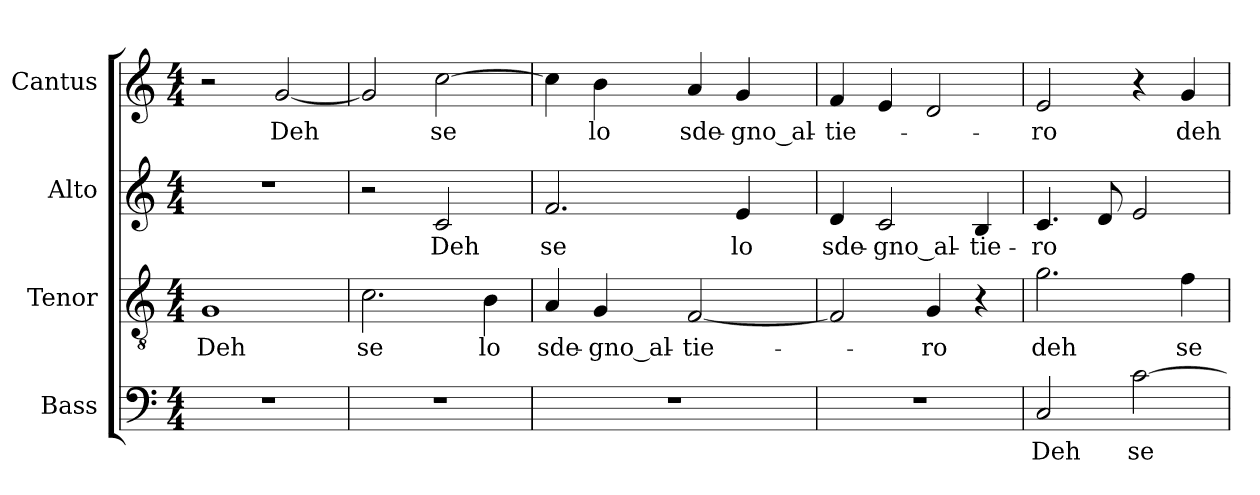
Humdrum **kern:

**kern	**text	**kern	**text	**kern	**text	**kern	**text
*part4	*part4	*part3	*part3	*part2	*part2	*part1	*part1
*staff4	*staff4	*staff3	*staff3	*staff2	*staff2	*staff1	*staff1
*I"Bass	*	*I"Tenor	*	*I"Alto	*	*I"Cantus	*
*I'B.	*	*I'T.	*	*I'A.	*	*I'S.	*
!!LO:PB:g=z
*clefF4	*	*clefGv2	*	*clefG2	*	*clefG2	*
*	*	*ITrd7c12	*	*	*	*	*
*k[]	*	*k[]	*	*k[]	*	*k[]	*
*C:	*	*C:	*	*C:	*	*C:	*
*M4/4	*	*M4/4	*	*M4/4	*	*M4/4	*
=1	=1	=1	=1	=1	=1	=1	=1
!	!	!	!LO:LY:b:color=#000000	!	!	!	!
1r	.	1GGi	Deh	1r	.	2r	.
!	!	!	!	!	!	!	!LO:LY:b:color=#000000
.	.	.	.	.	.	[<2gi/	Deh
=2	=2	=2	=2	=2	=2	=2	=2
!	!	!	!LO:LY:b:color=#000000	!	!	!	!
1r	.	2.Ci\	se	2r	.	2gi/]	.
!	!	!	!	!	!LO:LY:b:color=#000000	!	!
!	!	!	!	!	!	!	!LO:LY:b:color=#000000
.	.	.	.	2ci/	Deh	[>2cci\	se
!	!	!	!LO:LY:b:color=#000000	!	!	!	!
.	.	4BBi\	lo	.	.	.	.
=3	=3	=3	=3	=3	=3	=3	=3
!	!	!	!LO:LY:b:color=#000000	!	!	!	!
!	!	!	!	!	!LO:LY:b:color=#000000	!	!
1r	.	4AAi/	sde-	2.fi/	se	4cci\]	.
!	!	!	!LO:LY:b:color=#000000	!	!	!	!
!	!	!	!	!	!	!	!LO:LY:b:color=#000000
.	.	4GGi/	-gno_al-	.	.	4bi\	lo
!	!	!	!LO:LY:b:color=#000000	!	!	!	!
!	!	!	!	!	!	!	!LO:LY:b:color=#000000
.	.	[<2FFi/	-tie-	.	.	4ai/	sde-
!	!	!	!	!	!LO:LY:b:color=#000000	!	!
!	!	!	!	!	!	!	!LO:LY:b:color=#000000
.	.	.	.	4ei/	lo	4gi/	-gno_al-
=4	=4	=4	=4	=4	=4	=4	=4
!	!	!	!	!	!LO:LY:b:color=#000000	!	!
!	!	!	!	!	!	!	!LO:LY:b:color=#000000
1r	.	2FFi/]	.	4di/	sde-	4fi/	-tie-
!	!	!	!	!	!LO:LY:b:color=#000000	!	!
.	.	.	.	2ci/	-gno_al-	4ei/	.
!	!	!	!LO:LY:b:color=#000000	!	!	!	!
.	.	4GGi/	-ro	.	.	2di/	.
!	!	!	!	!	!LO:LY:b:color=#000000	!	!
.	.	4r	.	4Bi/	-tie-	.	.
=5	=5	=5	=5	=5	=5	=5	=5
!	!LO:LY:b:color=#000000	!	!	!	!	!	!
!	!	!	!LO:LY:b:color=#000000	!	!	!	!
!	!	!	!	!	!LO:LY:b:color=#000000	!	!
!	!	!	!	!	!	!	!LO:LY:b:color=#000000
2Ci/	Deh	2.Gi\	deh	4.ci/	-ro	2ei/	-ro
.	.	.	.	8di/	.	.	.
!	!LO:LY:b:color=#000000	!	!	!	!	!	!
[>2ci\	se	.	.	2ei/	.	4r	.
!	!	!	!LO:LY:b:color=#000000	!	!	!	!
!	!	!	!	!	!	!	!LO:LY:b:color=#000000
.	.	4Fi\	se	.	.	4gi/	deh
=	=	=	=	=	=	=	=
*-	*-	*-	*-	*-	*-	*-	*-
